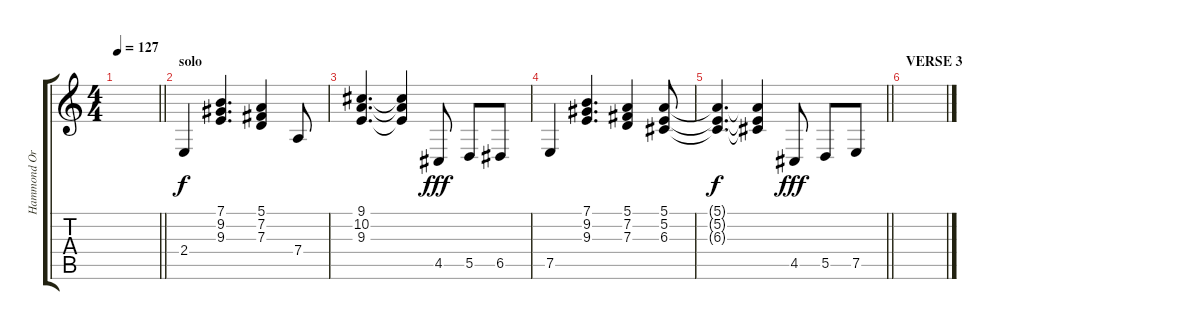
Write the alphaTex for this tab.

\track ("Hammond Organ" "Hammond Or") {instrument drawbarorgan}
\staff {score tabs}
\tuning (E4 B3 G3 D3 A2 E2) {hide}
\ts (4 4)
\tempo 127
\clef g2
\barLineRight lightlight
\ks c
|
\section ("" "solo")
2.4.4 (7.1 9.2 9.3).4{d} (5.1 7.2 7.3).4 7.4.8 |
(9.1 10.2 9.3).4{d} (9.1{t} 10.2{t} 9.3{t}).4{dy f} 4.5.8{dy fff} 5.5.8 6.5.8 |
7.5.4 (7.1 9.2 9.3).4{d} (5.1 7.2 7.3).4 (5.1 5.2 6.3).8 |
\barLineRight lightlight
(5.1{t} 5.2{t} 6.3{t}).4{d dy f} (5.1{t} 5.2{t} 6.3{t}).4 4.5.8{dy fff} 5.5.8 7.5.8 |
\section ("" "VERSE 3")
